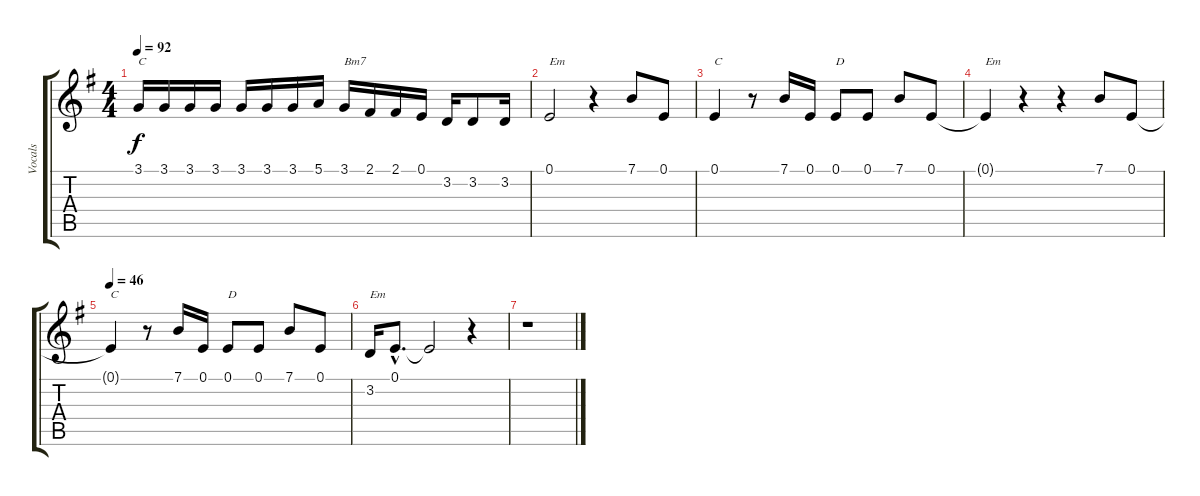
\track ("Vocals" "Vocals") {instrument sopranosax}
\staff {score tabs}
\tuning (E4 B3 G3 D3 A2 E2) {hide}
\ts (4 4)
\tempo 92
\clef g2
\ks g
3.1.16{txt "C" dy f} 3.1.16 3.1.16 3.1.16 3.1.16 3.1.16 3.1.16 5.1.16 3.1.16{txt "Bm7"} 2.1.16 2.1.16 0.1.16 3.2.16 3.2.8 3.2.16 |
0.1.2{txt "Em"} r.4 7.1.8 0.1.8 |
0.1.4{txt "C"} r.8 7.1.16 0.1.16 0.1.8{txt "D"} 0.1.8 7.1.8 0.1.8 |
0.1{t}.4{txt "Em"} r.4 r.4 7.1.8 0.1.8 |
\tempo 46
0.1{t}.4{txt "C"} r.8 7.1.16 0.1.16 0.1.8{txt "D"} 0.1.8 7.1.8 0.1.8 |
3.2.16{txt "Em"} 0.1{hac}.8{d} 0.1{t}.2 r.4 |
r.1
